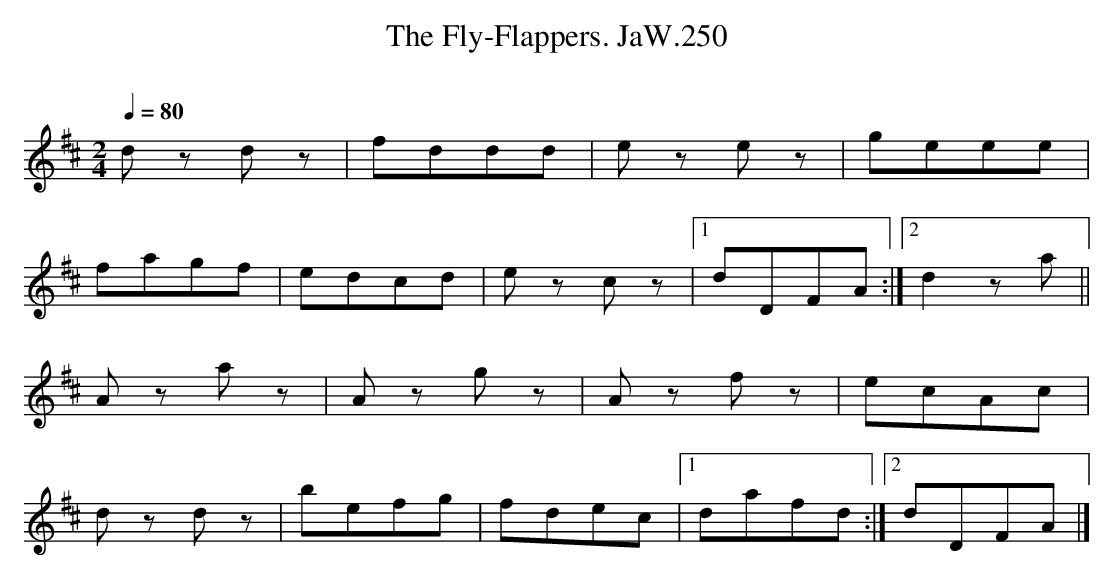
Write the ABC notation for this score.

X:1
T:Fly-Flappers. JaW.250, The
M:2/4
L:1/8
Q:1/4=80
O:
K:D
dz dz|fddd|ez ez|geee|
fagf|edcd|ez cz|1dDFA:|2d2 za||
Az az|Az gz|Az fz|ecAc|
dz dz|befg|fdec|1dafd:|2dDFA|]
